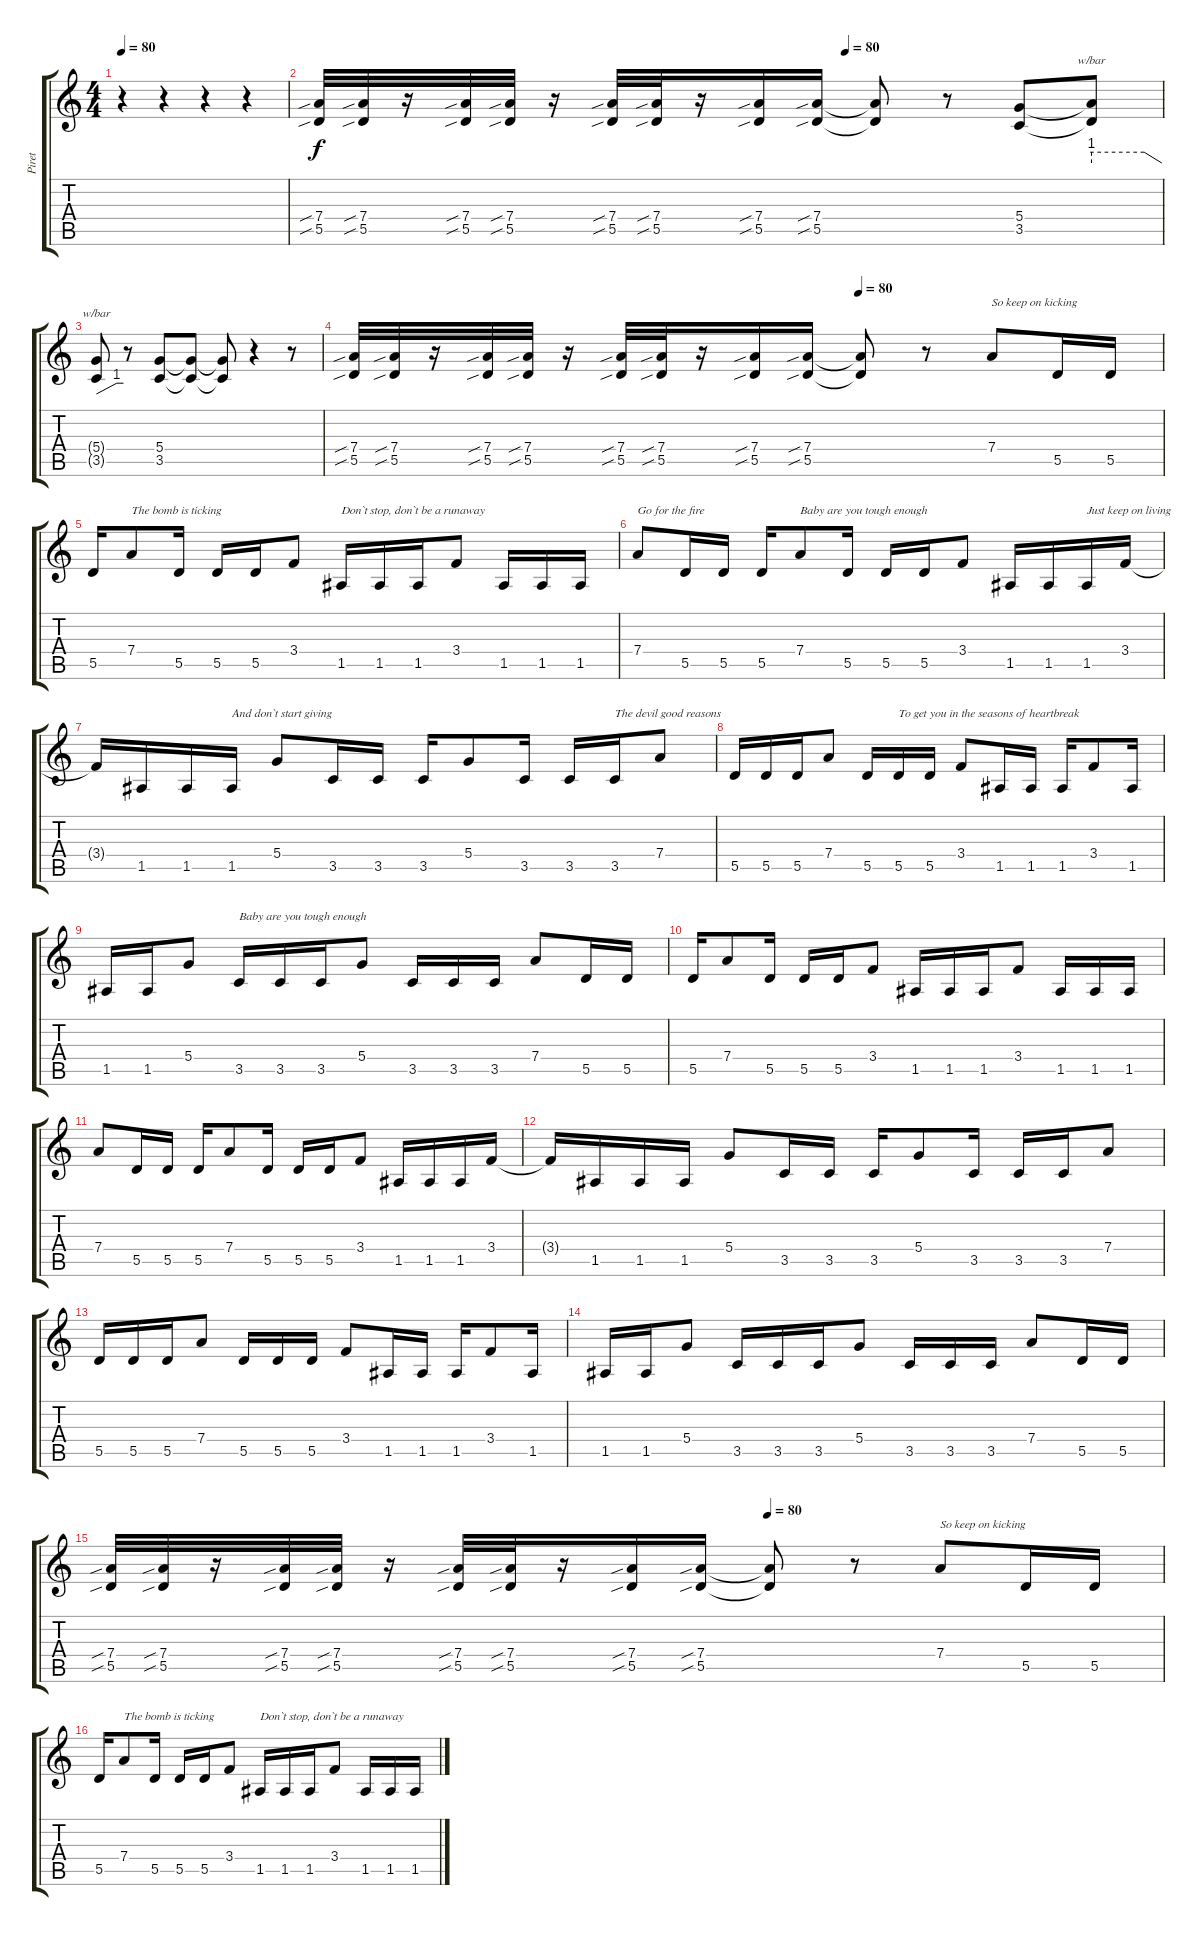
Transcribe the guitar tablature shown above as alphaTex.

\track ("Piret" "Piret") {instrument distortionguitar}
\staff {score tabs}
\tuning (E4 B3 G3 D3 A2 E2) {hide}
\ts (4 4)
\tempo 80
\clef g2
\ks c
r.4{dy f} r.4 r.4 r.4 |
\tempo (80 0.625)
(7.4{sib} 5.5{sib}).32{instrument overdrivenguitar} (7.4{sib} 5.5{sib}).32 r.16 (7.4{sib} 5.5{sib}).32 (7.4{sib} 5.5{sib}).32 r.16 (7.4{sib} 5.5{sib}).32 (7.4{sib} 5.5{sib}).32 r.16 (7.4{sib} 5.5{sib}).16 (7.4{sib} 5.5{sib}).16 (7.4{t} 5.5{t}).8 r.8{instrument distortionguitar} (5.4 3.5).8 (5.4{t} 3.5{t}).8{tbe (custom default 0 4 45 4 60 0)} |
(5.4{t} 3.5{t}).8{tbe (custom default 0 0 45 4 60 4)} r.8 (5.4 3.5).8 (5.4{t} 3.5{t}).8{volume 7} (5.4{t} 3.5{t}).8{volume 4} r.4 r.8 |
\tempo (80 0.625)
(7.4{sib} 5.5{sib}).32{instrument overdrivenguitar} (7.4{sib} 5.5{sib}).32 r.16 (7.4{sib} 5.5{sib}).32 (7.4{sib} 5.5{sib}).32 r.16 (7.4{sib} 5.5{sib}).32 (7.4{sib} 5.5{sib}).32 r.16 (7.4{sib} 5.5{sib}).16 (7.4{sib} 5.5{sib}).16 (7.4{t} 5.5{t}).8 r.8{instrument distortionguitar} 7.4.8{txt "So keep on kicking "} 5.5.16 5.5.16 |
5.5.16 7.4.8{txt "The bomb is ticking "} 5.5.16 5.5.16 5.5.16 3.4.8 1.5.16{txt "Don`t stop, don`t be a runaway "} 1.5.16 1.5.16 3.4.8 1.5.16 1.5.16 1.5.16 |
7.4.8{txt "Go for the fire "} 5.5.16 5.5.16 5.5.16 7.4.8{txt "Baby are you tough enough "} 5.5.16 5.5.16 5.5.16 3.4.8 1.5.16 1.5.16 1.5.16{txt "Just keep on living "} 3.4.16 |
3.4{t}.16 1.5.16 1.5.16 1.5.16{txt "And don`t start giving "} 5.4.8 3.5.16 3.5.16 3.5.16 5.4.8 3.5.16 3.5.16 3.5.16{txt "The devil good reasons "} 7.4.8 |
5.5.16 5.5.16 5.5.16 7.4.8 5.5.16 5.5.16{txt "To get you in the seasons of heartbreak "} 5.5.16 3.4.8 1.5.16 1.5.16 1.5.16 3.4.8 1.5.16 |
1.5.16 1.5.16 5.4.8 3.5.16{txt "Baby are you tough enough "} 3.5.16 3.5.16 5.4.8 3.5.16 3.5.16 3.5.16 7.4.8 5.5.16 5.5.16 |
5.5.16 7.4.8 5.5.16 5.5.16 5.5.16 3.4.8 1.5.16 1.5.16 1.5.16 3.4.8 1.5.16 1.5.16 1.5.16 |
7.4.8 5.5.16 5.5.16 5.5.16 7.4.8 5.5.16 5.5.16 5.5.16 3.4.8 1.5.16 1.5.16 1.5.16 3.4.16 |
3.4{t}.16 1.5.16 1.5.16 1.5.16 5.4.8 3.5.16 3.5.16 3.5.16 5.4.8 3.5.16 3.5.16 3.5.16 7.4.8 |
5.5.16 5.5.16 5.5.16 7.4.8 5.5.16 5.5.16 5.5.16 3.4.8 1.5.16 1.5.16 1.5.16 3.4.8 1.5.16 |
1.5.16 1.5.16 5.4.8 3.5.16 3.5.16 3.5.16 5.4.8 3.5.16 3.5.16 3.5.16 7.4.8 5.5.16 5.5.16 |
\tempo (80 0.625)
(7.4{sib} 5.5{sib}).32{instrument overdrivenguitar} (7.4{sib} 5.5{sib}).32 r.16 (7.4{sib} 5.5{sib}).32 (7.4{sib} 5.5{sib}).32 r.16 (7.4{sib} 5.5{sib}).32 (7.4{sib} 5.5{sib}).32 r.16 (7.4{sib} 5.5{sib}).16 (7.4{sib} 5.5{sib}).16 (7.4{t} 5.5{t}).8 r.8{instrument distortionguitar} 7.4.8{txt "So keep on kicking "} 5.5.16 5.5.16 |
5.5.16 7.4.8{txt "The bomb is ticking "} 5.5.16 5.5.16 5.5.16 3.4.8 1.5.16{txt "Don`t stop, don`t be a runaway "} 1.5.16 1.5.16 3.4.8 1.5.16 1.5.16 1.5.16
